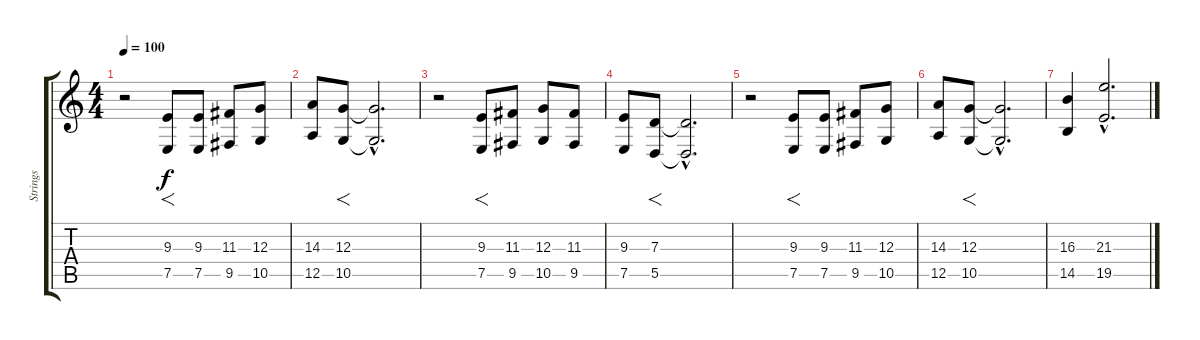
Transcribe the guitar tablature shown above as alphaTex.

\track ("Strings" "Strings") {instrument violin}
\staff {score tabs}
\tuning (E4 B3 G3 D3 A2 E2) {hide}
\ts (4 4)
\tempo 100
\clef g2
\ks c
r.2{dy f} (9.3 7.5).8{f} (9.3 7.5).8 (11.3 9.5).8 (12.3 10.5).8 |
(14.3 12.5).8 (12.3 10.5).8{f} (12.3{hac t} 10.5{hac t}).2{d} |
r.2 (9.3 7.5).8{f} (11.3 9.5).8 (12.3 10.5).8 (11.3 9.5).8 |
(9.3 7.5).8 (7.3 5.5).8{f} (7.3{hac t} 5.5{hac t}).2{d} |
r.2 (9.3 7.5).8{f} (9.3 7.5).8 (11.3 9.5).8 (12.3 10.5).8 |
(14.3 12.5).8 (12.3 10.5).8{f} (12.3{hac t} 10.5{hac t}).2{d} |
(16.3 14.5).4{instrument stringensemble1} (21.3{hac} 19.5{hac}).2{d}
